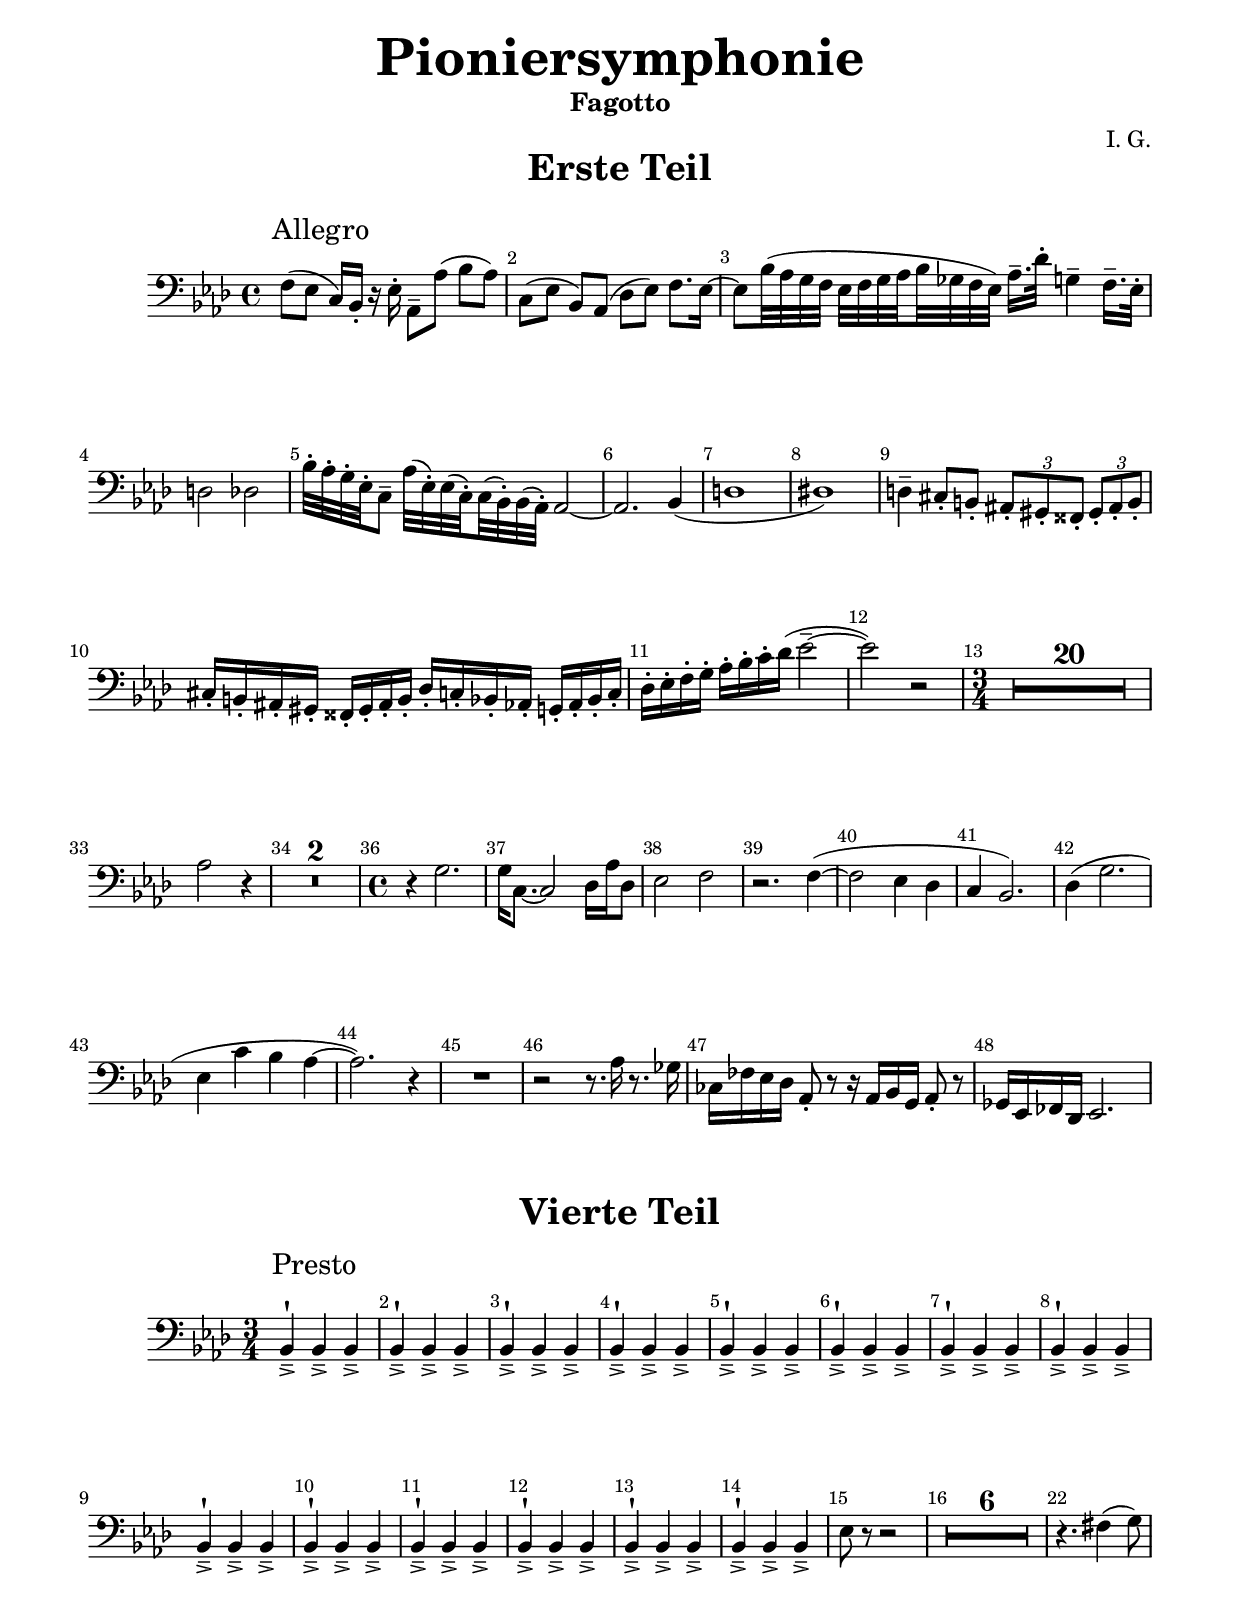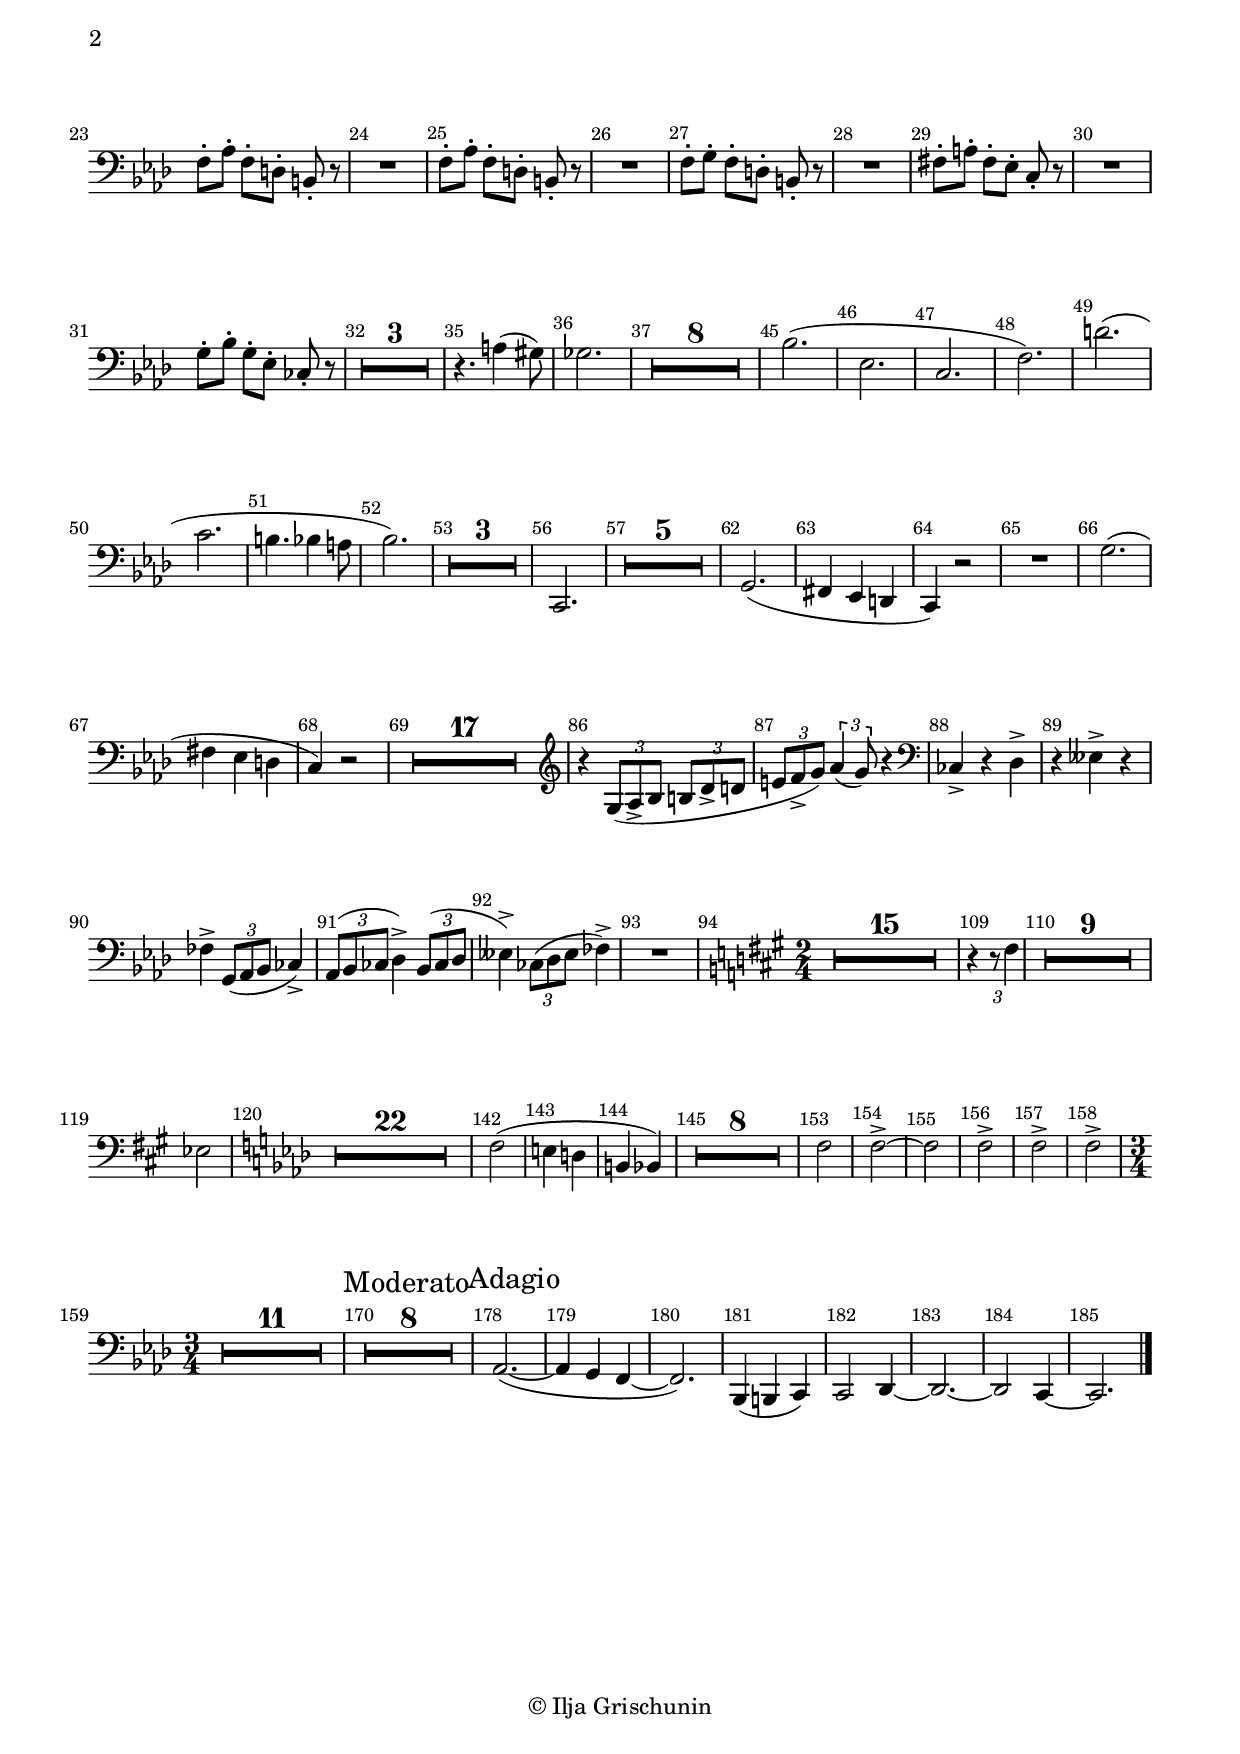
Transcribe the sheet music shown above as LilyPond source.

\version "2.19.15"

\language "deutsch"

%\header {
%  title = "Pioniersymphonie"
%  subtitle = "Fagotto"
%  meter = "Grave"
%  composer = "I. G."
%  tagline = \markup {\char ##x00A9 "Ilja Grischunin"}
%}

#(ly:set-option 'relative-includes #t)

\paper {
  %#(set-paper-size "a4")
  top-system-spacing.basic-distance = #15
  top-markup-spacing.basic-distance = #5
  markup-system-spacing.basic-distance = #15
  system-system-spacing.basic-distance = #20
  last-bottom-spacing.basic-distance = #15
  left-margin = 15
  right-margin = 15
  %two-sided = ##t
  %inner-margin = 25
  %outer-margin = 15
}

\layout {
  indent = 10
  \context {
    \Score
    \override BarNumber.break-visibility = ##(#f #t #t)
    %\remove "Bar_number_engraver"
  }
}

\version "2.19.15"

\language "deutsch"

fagottoMusic = \relative {
  \key as \major
  \time 4/4
  \override Score.RehearsalMark.extra-offset = #'(4 . 2)
  \mark "Allegro"
  \set beamExceptions = #'()
  \set baseMoment = #(ly:make-moment 1/4)
  \set beatStructure = #'(1 1 1 1)
  \clef bass
  \compressFullBarRests
  f8( es c16) b-. r es-. as,8-- as'( b as)
  c,( es b) as( des es) f8. es16~
  \set subdivideBeams = ##t
  \set baseMoment = #(ly:make-moment 1/8)
  \set beatStructure = #'(2 2 2 2)
  es8 b'32(as g f es f g as b ges f es) as16.-- des32-. g,4-- f16.-- es32-.
  d2 des
  b'32-. as-. g-. es-. c8-- as'32( es-.) es( c-.) c( b-.) b( as-.) as2~
  as2. b4_( d1 dis)
  d4-- cis8-. h-. \tuplet 3/2 4 {ais8-. gis-. fisis-. gis-. ais-. h-.}
  \set subdivideBeams = ##f
  cis16-. h-. ais-. gis-. fisis-. gis-. ais-. h-.
  des-. c-. b-. as-. g-. as-. b-. c-.
  des-. es-.f-.g-. as-. b-. c-. des( es2--~ es) r
  \time 3/4
  R2.*20 as,2 r4 R2.*2
  \time 4/4
  r4 g2. g16 c,8.~ c2 des16 as' des,8 es2 f r2. f4~( f2 es4 des c b2.)
  des4( g2. es4 c' b as~ as2.) r4 R1 r2 r8. as16 r8. ges16
  ces, fes es des as8-. r r16 as b g as8-. r ges16 es fes des es2.
}

fagottoMusicDrei = \relative {
  \key h \minor
  \time 4/4
  \override Score.RehearsalMark.extra-offset = #'(4 . 2)
  \mark "Adagio"
  \set beamExceptions = #'()
  \set baseMoment = #(ly:make-moment 1/4)
  \set beatStructure = #'(1 1 1 1)
  \clef bass\compressFullBarRests
  \override MultiMeasureRest.expand-limit = #2
  R1*6
  \override Score.RehearsalMark.extra-offset = #'(10 . 2)
  \mark "Allegro pastorale"
  R1*44
  \cadenzaOn
  e1~ e  s4. s16
  \cadenzaOff
}

fagottoMusicVier = \relative {
  \key as \major
  \time 3/4
  \override Score.RehearsalMark.extra-offset = #'(4 . 2)
  \mark "Presto"
  \set beamExceptions = #'()
  \set baseMoment = #(ly:make-moment 1/4)
  \set beatStructure = #'(1 1 1)
  \clef bass
  \compressFullBarRests
  \override MultiMeasureRest.expand-limit = #2
  \repeat unfold 14 {b,4^!---> b---> b--->} es8 r r2
  R2.*6 r4. fis4( g8)
  \repeat unfold 2 {f8-. as-. f-. d-. h-. r R2.}
  f'8-. g-. f-. d-. h-. r R2. fis'8-. a-. fis-. es-. c-. r R2.
  g'8-. b-. g-. es-. ces-. r  R2.*3
  \set baseMoment = #(ly:make-moment 1/8)
  \set beatStructure = #'(3 3)
  r4. a'4( gis8) ges2. R2.*8 b2.( es, c f) d'( c h4. b4 a8 b2.)
  R2.*3 c,,2. R2.*5 g'2.( fis4 es d c) r2
  R2. g''2.( fis4 es d c) r2 R2.*17
  \set baseMoment = #(ly:make-moment 1/4)
  \set beatStructure = #'(1 1 1 1)
  \clef treble
  r4 \tuplet 3/2 4 {g'8( as-> b h des-> d e f-> g) as4( g8)} r4
  \clef bass
  ces,,4-> r des-> r eses-> r fes-> \tuplet 3/2 {g,8( as b}
  ces4)-> \tuplet 3/2 {as8( b ces} des4)->
  \tuplet 3/2 {b8( ces des} eses4)-> \tuplet 3/2 {ces8( des eses}
  fes4)-> R2.
  \key a \major
  \time 2/4
  R2*15
  r4 \tuplet 3/2 {r8 fis4} R2*9 es2
  \key as \major
  R2*22 f2( e4 d h b) R2*8 f'2 f->~ f f-> f-> f->
  \time 3/4
  R2.*11
  \override Score.RehearsalMark.extra-offset = #'(6 . 1)
  \mark "Moderato"
  R2.*8
  %\break
  \override Score.RehearsalMark.extra-offset = #'(4 . 1)
  \mark "Adagio"
  as,2.~( as4 g f~ f2.) b,4( h c) c2 des4~ des2.~ des2 c4~ c2.
  \bar "|."
}


\book {
  \paper {
    print-all-headers = ##t
  }
  \header {
    title = \markup {\fontsize #3 "Pioniersymphonie"}
    subtitle = "Fagotto"
    %meter = "Grave"
    composer = "I. G."
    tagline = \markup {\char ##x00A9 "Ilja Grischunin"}
  }
  %%%%%%%%%%%%%%%%%%%%%%%%%% ERsTE TEIL %%%%%%%%%%%%%%%%%%%%%%%%%%
  \score {
    \new Staff
    \fagottoMusic
    \header {
      title = "Erste Teil"
      subtitle = ##f
      composer = ##f
      %breakbefore = ##t
    }
  }

  %%%%%%%%%%%%%%%%%%%%%%%%%% DRITTE TEIL %%%%%%%%%%%%%%%%%%%%%%%%%%
  %\score {
  %  \new Staff
  %  \fagottoMusicDrei
  %}

  %%%%%%%%%%%%%%%%%%%%%%%%%% VIERTE TEIL %%%%%%%%%%%%%%%%%%%%%%%%%%
  \score {
    \new Staff
    \fagottoMusicVier
    \header {
      title = "Vierte Teil"
      subtitle = ##f
      composer = ##f
      %breakbefore = ##t
    }
  }
}